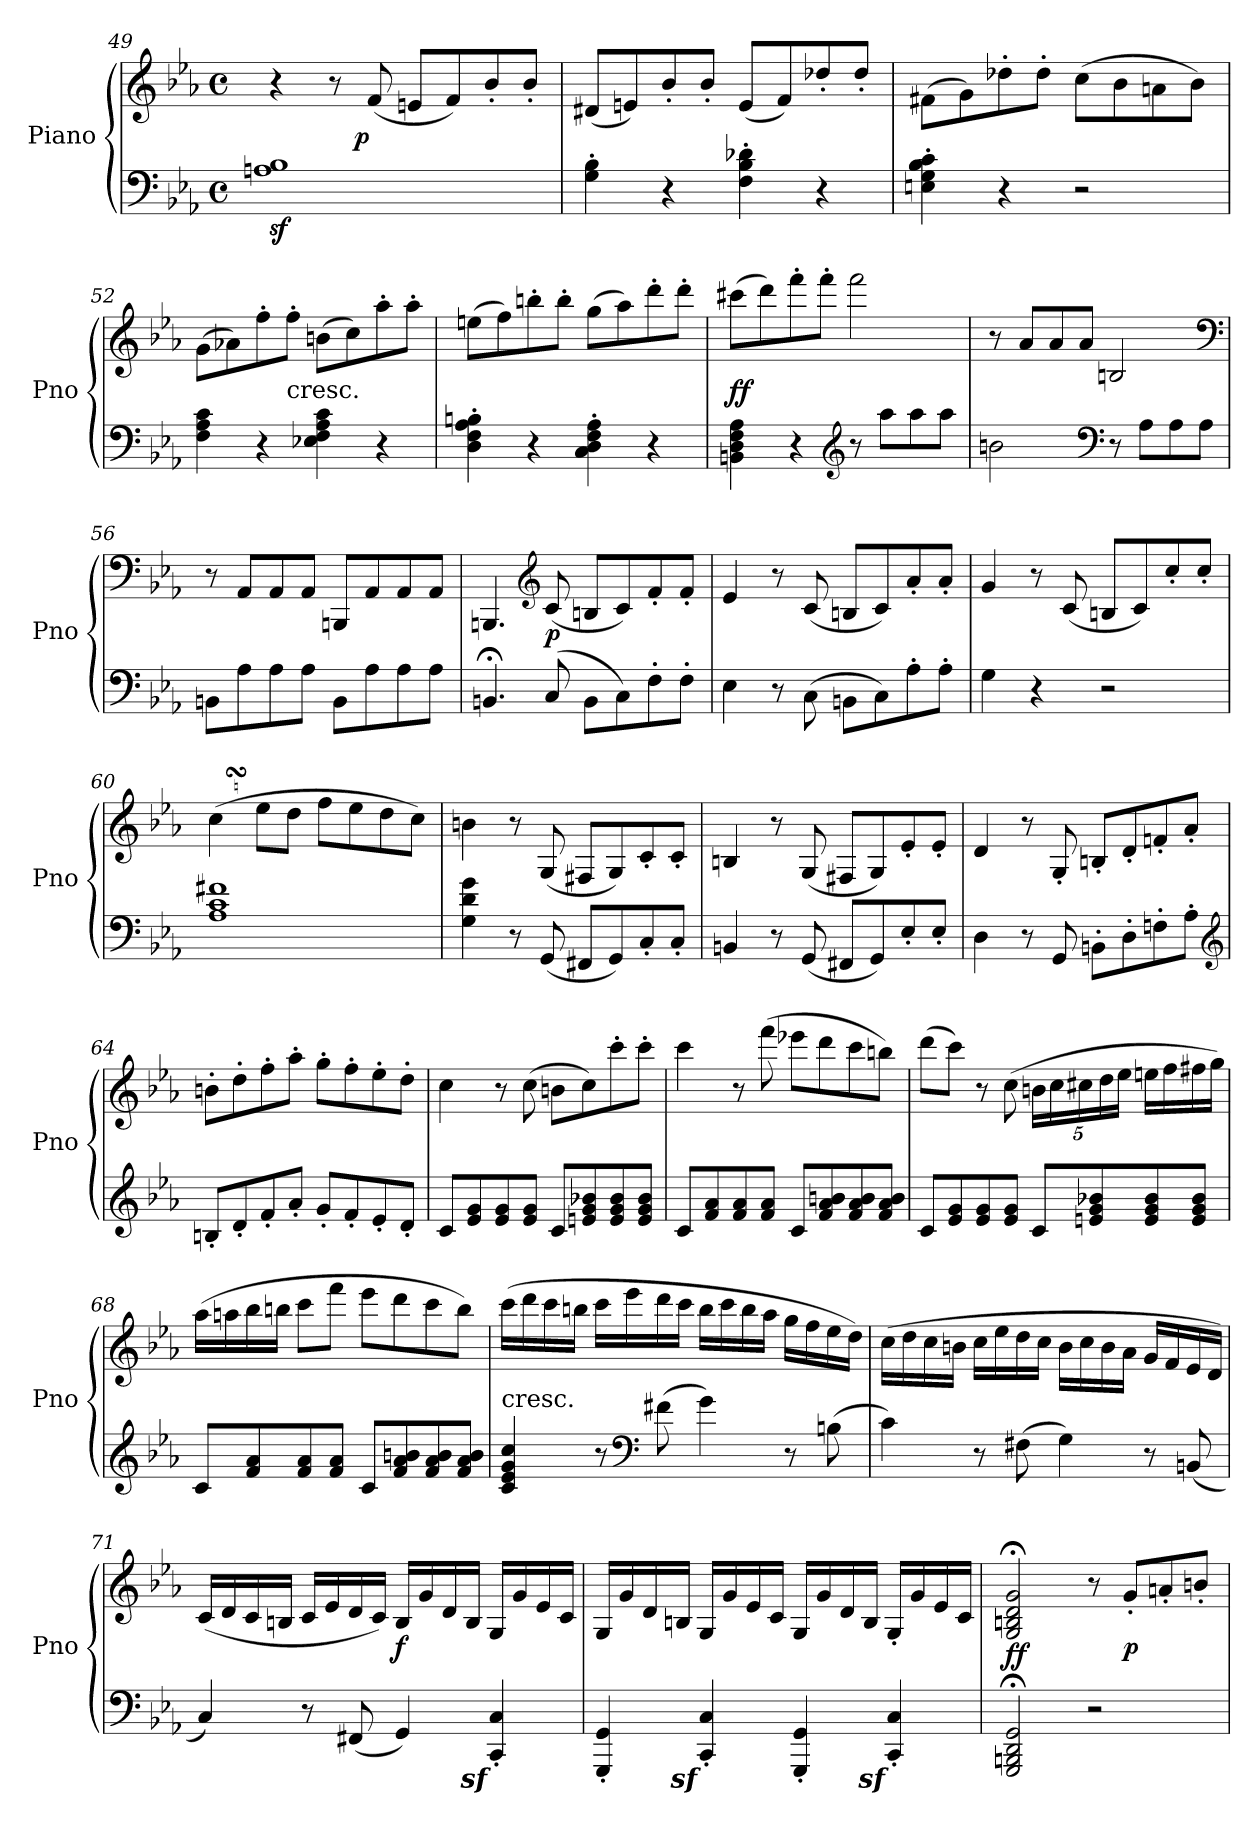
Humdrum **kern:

**kern	**kern	**dynam
*part1	*part1	*part1
*staff2	*staff1	*staff1/2
*I"Piano	*	*
*I'Pno	*	*
*clefF4	*clefG2	*
*k[b-e-a-]	*k[b-e-a-]	*
*c:	*c:	*
*M4/4	*M4/4	*
*met(c)	*met(c)	*
=49	=49	=49
1Anz 1B-z	4r	.
.	8r	.
!	!	!LO:DY:rj
.	(8f	p
.	8enL	.
.	8f)	.
.	8b-'	.
.	8b-'J	.
=50	=50	=50
4G' 4B-'	(8d#XL	.
.	8en)	.
4r	8b-'	.
.	8b-'J	.
4F' 4B-' 4d-X'	(8eL	.
.	8f)	.
4r	8dd-X'	.
.	8dd-'J	.
=51	=51	=51
4En' 4G' 4B-' 4c'	(8f#X\L	.
.	8g\)	.
4r	8dd-X'\	.
.	8dd-'\J	.
2r	(8ccL	.
.	8b-	.
.	8an	.
.	8b-J)	.
=52	=52	=52
4F 4A- 4c	(8gL	.
.	8a-X)	.
4r	8ff'	.
!	!LO:TX:c:t=cresc.	!
.	8ff'J	.
4E-X 4F 4A- 4c	(8bnL	.
.	8cc)	.
4r	8aa-'	.
.	8aa-'J	.
=53	=53	=53
4D' 4F' 4A-' 4Bn'	(8eenL	.
.	8ff)	.
4r	8bbn'	.
.	8bb'J	.
4C' 4D' 4F' 4A-'	(8ggL	.
.	8aa-)	.
4r	8ddd'	.
.	8ddd'J	.
=54	=54	=54
4BBn 4D 4F 4A-	(8ccc#XL	ff
.	8ddd)	.
4r	8fff'	.
.	8fff'J	.
*clefG2	*	*
8r	2fff	.
8aa-L	.	.
8aa-	.	.
8aa-J	.	.
=55	=55	=55
2bn	8r	.
.	8a-L	.
.	8a-	.
.	8a-J	.
*clefF4	*	*
8r	2Bn	.
8A-L	.	.
8A-	.	.
8A-J	.	.
*	*clefF4	*
=56	=56	=56
8BBnL	8r	.
8A-	8AA-L	.
8A-	8AA-	.
8A-J	8AA-J	.
8BBL	8BBBnL	.
8A-	8AA-	.
8A-	8AA-	.
8A-J	8AA-J	.
=57	=57	=57
4.BBn;<	4.BBBn	.
*	*clefG2	*
(8C	(8c	p
8BBL	8BnL	.
8C)	8c)	.
8F'	8f'	.
8F'J	8f'J	.
=58	=58	=58
4E-	4e-	.
8r	8r	.
(8C\	(8c	.
8BBnL	8BnL	.
8C)	8c)	.
8A-'	8a-'	.
8A-'J	8a-'J	.
=59	=59	=59
4G	4g	.
4r	8r	.
.	(8c	.
2r	8BnL	.
.	8c)	.
.	8cc'	.
.	8cc'J	.
=60	=60	=60
1A- 1c 1f#X	(4ccSSs	.
.	8ee-L	.
.	8ddJ	.
.	8ffL	.
.	8ee-	.
.	8dd	.
.	8ccJ)	.
=61	=61	=61
4G 4d 4g	4bn	.
8r	8r	.
(8GG	(8G	.
8FF#XL	8F#XL	.
8GG)	8G)	.
8C'	8c'	.
8C'J	8c'J	.
=62	=62	=62
4BBn	4Bn	.
8r	8r	.
(8GG	(8G	.
8FF#XL	8F#XL	.
8GG)	8G)	.
8E-'	8e-'	.
8E-'J	8e-'J	.
=63	=63	=63
4D	4d	.
8r	8r	.
8GG	8G'	.
8BBn'L	8Bn'L	.
8D'	8d'	.
8Fn'	8fn'	.
8A-'J	8a-'J	.
*clefG2	*	*
=64	=64	=64
8Bn'L	8bn'L	.
8d'	8dd'	.
8f'	8ff'	.
8a-'J	8aa-'J	.
8g'L	8gg'L	.
8f'	8ff'	.
8e-'	8ee-'	.
8d'J	8dd'J	.
=65	=65	=65
8cL	4cc	.
8e- 8g	.	.
8e- 8g	8r	.
8e- 8gJ	(8cc	.
8cL	8bnL	.
8en 8g 8b-X	8cc)	.
8e 8g 8b-	8ccc'	.
8e 8g 8b-J	8ccc'J	.
=66	=66	=66
8cL	4ccc	.
8f 8a-	.	.
8f 8a-	8r	.
8f 8a-J	(8fff	.
8cL	8eee-XL	.
8f 8a- 8bn	8ddd	.
8f 8a- 8b	8ccc	.
8f 8a- 8bJ	8bbnJ)	.
=67	=67	=67
8cL	(8dddL	.
8e- 8g	8cccJ)	.
8e- 8g	8r	.
8e- 8gJ	(8cc	.
8cL	20bnLL	.
.	20cc	.
.	20cc#X	.
8en 8g 8b-X	.	.
.	20dd	.
.	20ee-JJ	.
8e 8g 8b-	16eenLL	.
.	16ff	.
8e 8g 8b-J	16ff#X	.
.	16ggJJ)	.
=68	=68	=68
8cL	(16aa-LL	.
.	16aan	.
8f 8a-	16bb-	.
.	16bbnJJ	.
8f 8a-	8cccL	.
8f 8a-J	8fffJ	.
8cL	8eee-L	.
8f 8a- 8bn	8ddd	.
8f 8a- 8b	8ccc	.
8f 8a- 8bJ	8bbJ)	.
=69	=69	=69
!	!LO:TX:c:t=cresc.	!
4c 4e- 4g 4cc	(16cccLL	.
.	16ddd	.
.	16ccc	.
.	16bbnJJ	.
8r	16cccLL	.
.	16eee-	.
*clefF4	*	*
(8f#X	16ddd	.
.	16cccJJ	.
4g)	16bbLL	.
.	16ccc	.
.	16bb	.
.	16aa-JJ	.
8r	16ggLL	.
.	16ff	.
(8Bn	16ee-	.
.	16ddJJ)	.
=70	=70	=70
4c)	(16ccLL	.
.	16dd	.
.	16cc	.
.	16bnJJ	.
8r	16ccLL	.
.	16ee-	.
(8F#X	16dd	.
.	16ccJJ	.
4G)	16bLL	.
.	16cc	.
.	16b	.
.	16a-JJ	.
8r	16gLL	.
.	16f	.
(8BBn	16e-	.
.	16dJJ)	.
=71	=71	=71
4C)	(16cLL	.
.	16d	.
.	16c	.
.	16BnJJ	.
8r	16cLL	.
.	16e-	.
(8FF#X	16d	.
.	16cJJ)	.
4GG)	16BLL	f
.	16g	.
.	16d	.
.	16BJJ	.
!LO:DY:rj	!	!
4CCz' 4Cz'	16GLL	.
.	16g	.
.	16e-	.
.	16cJJ	.
=72	=72	=72
4GGG' 4GG'	16GLL	.
.	16g	.
.	16d	.
.	16BnJJ	.
!LO:DY:rj	!	!
4CCz' 4Cz'	16GLL	.
.	16g	.
.	16e-	.
.	16cJJ	.
4GGG' 4GG'	16GLL	.
.	16g	.
.	16d	.
.	16BJJ	.
!LO:DY:rj	!	!
4CCz' 4Cz'	16G'LL	.
.	16g	.
.	16e-	.
.	16cJJ	.
=73	=73	=73
2GGG;< 2BBBn;< 2DD;< 2GG;<	2G;< 2Bn;< 2d;< 2g;<	ff
2r	8r	.
.	8g'L	p
.	8an'	.
.	8bn'J	.
=	=	=
*-	*-	*-
